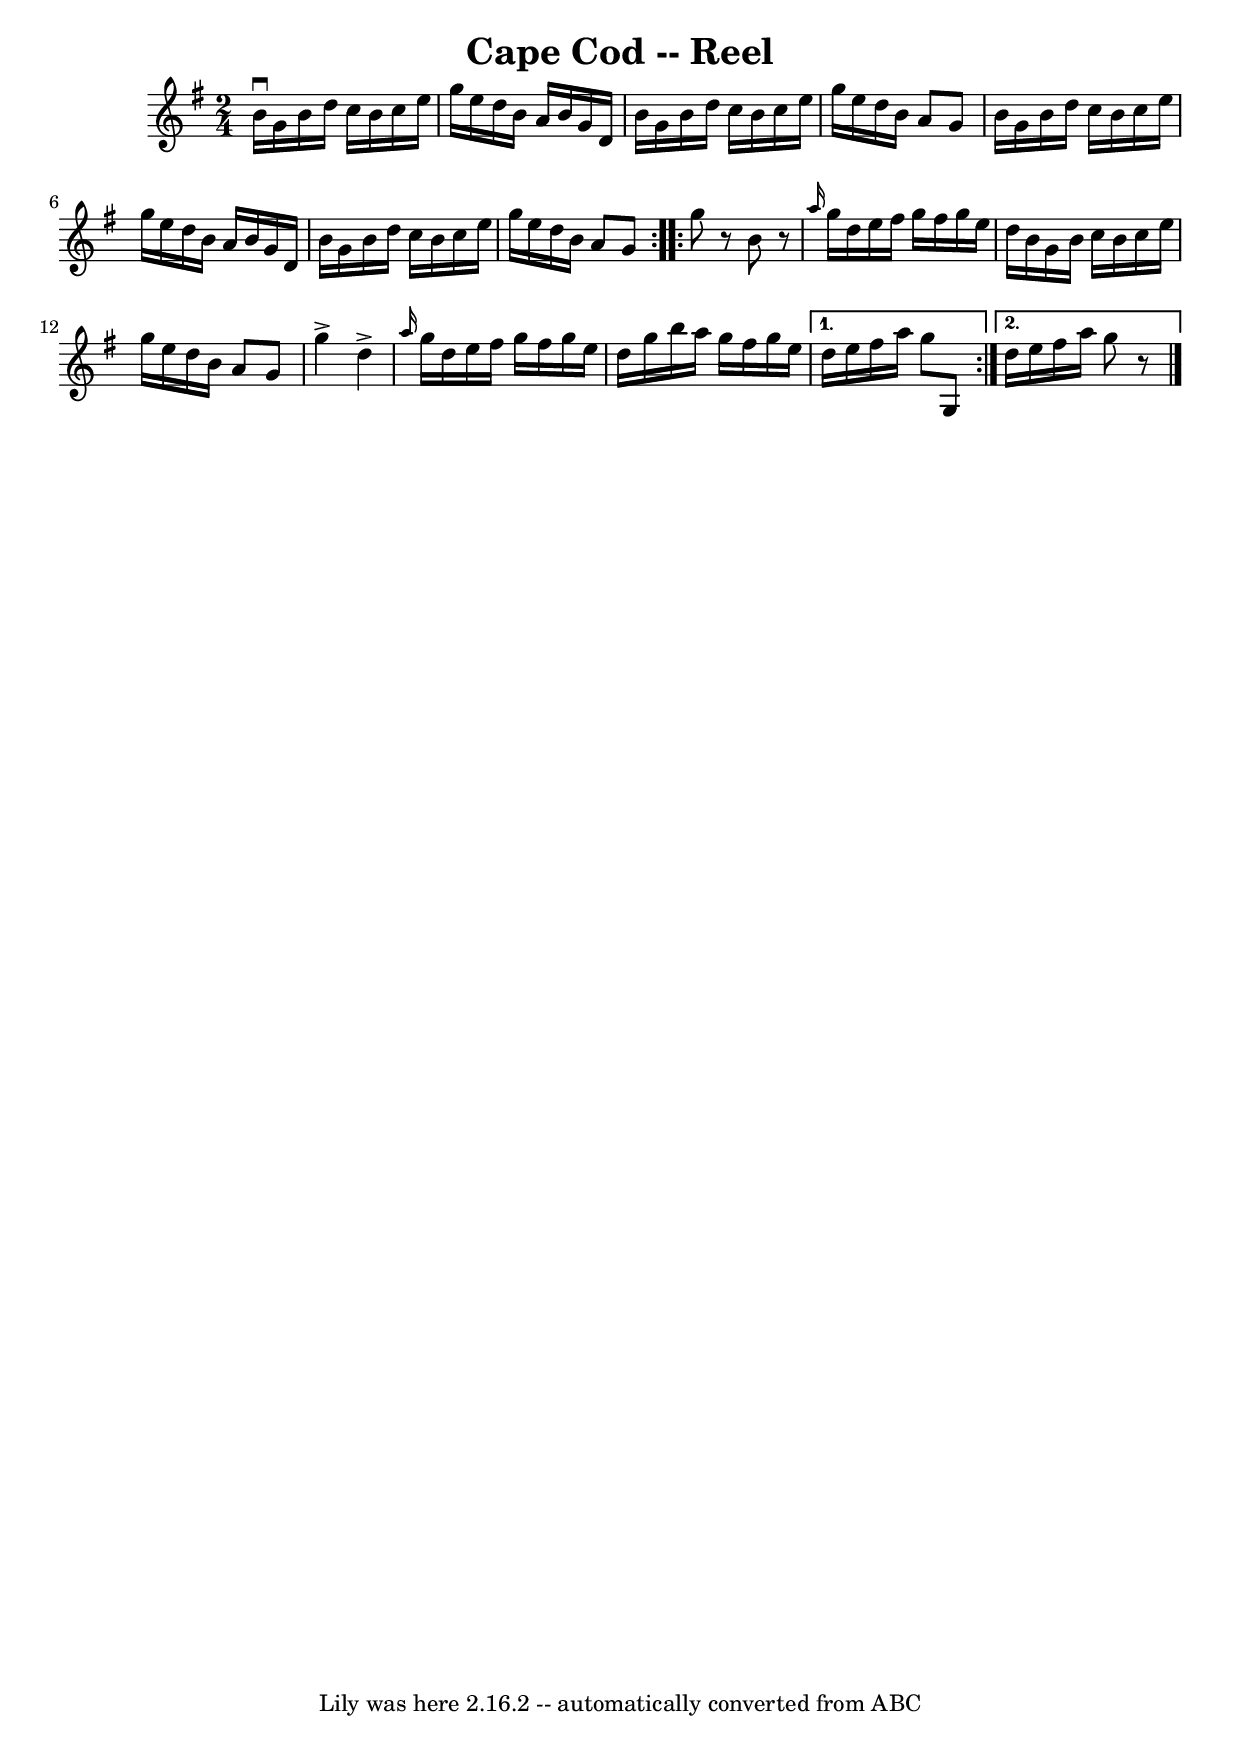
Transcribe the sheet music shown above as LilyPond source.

\version "2.16.2"
\include "Mammoth.ily"
\header {
  %% book = "Ryan's Mammoth Collection"
  crossRefNumber = "1"
  footnotes = ""
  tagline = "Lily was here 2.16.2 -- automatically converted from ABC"
  title = "Cape Cod -- Reel"

}
voicedefault =  {



  \repeat volta 2 {

    \time 2/4 
    \key g \major
    b'16^\downbow g'16 b'16 d''16 c''16    
    b'16 c''16 e''16  |
    g''16 e''16 d''16 b'16 a'16    
    b'16 g'16 d'16  |
    b'16 g'16 b'16 d''16 c''16 b'16 
    c''16 e''16  |
    g''16 e''16 d''16 b'16 a'8 g'8  
    |
    b'16 g'16 b'16 d''16 c''16 b'16 c''16 e''16  
    |
    g''16 e''16 d''16 b'16 a'16 b'16 g'16 d'16  
    |
    b'16 g'16 b'16 d''16 c''16 b'16 c''16 e''16  
    |
    g''16 e''16 d''16 b'16 a'8 g'8  
  } 
  \repeat volta 2 {
    
    g''8    r8 b'8    r8 |
    \grace { a''16  
	   } g''16 d''16    
    e''16 fis''16 g''16 fis''16 g''16 e''16  |
    d''16    
    b'16 g'16 b'16 c''16 b'16 c''16 e''16  |
    g''16    
    e''16 d''16 b'16 a'8 g'8  |
    g''4^\accent d''4^\accent |
    \grace { a''16  
	   } g''16 d''16 e''16 fis''16    
    g''16 fis''16 g''16 e''16  |
    d''16 g''16 b''16 a''16 
    g''16 fis''16 g''16 e''16  
  } \alternative{{ d''16 e''16    
		   fis''16 a''16 g''8 g8  
		 } { d''16 e''16 fis''16 a''16    
		     g''8    r8 \bar "|."   
		   }
	       }

}

\score{
  <<

    \context Staff="default"
    {
      \voicedefault 
      
    }

  >>
  \layout {
    
  }
  \midi {
  }

}
